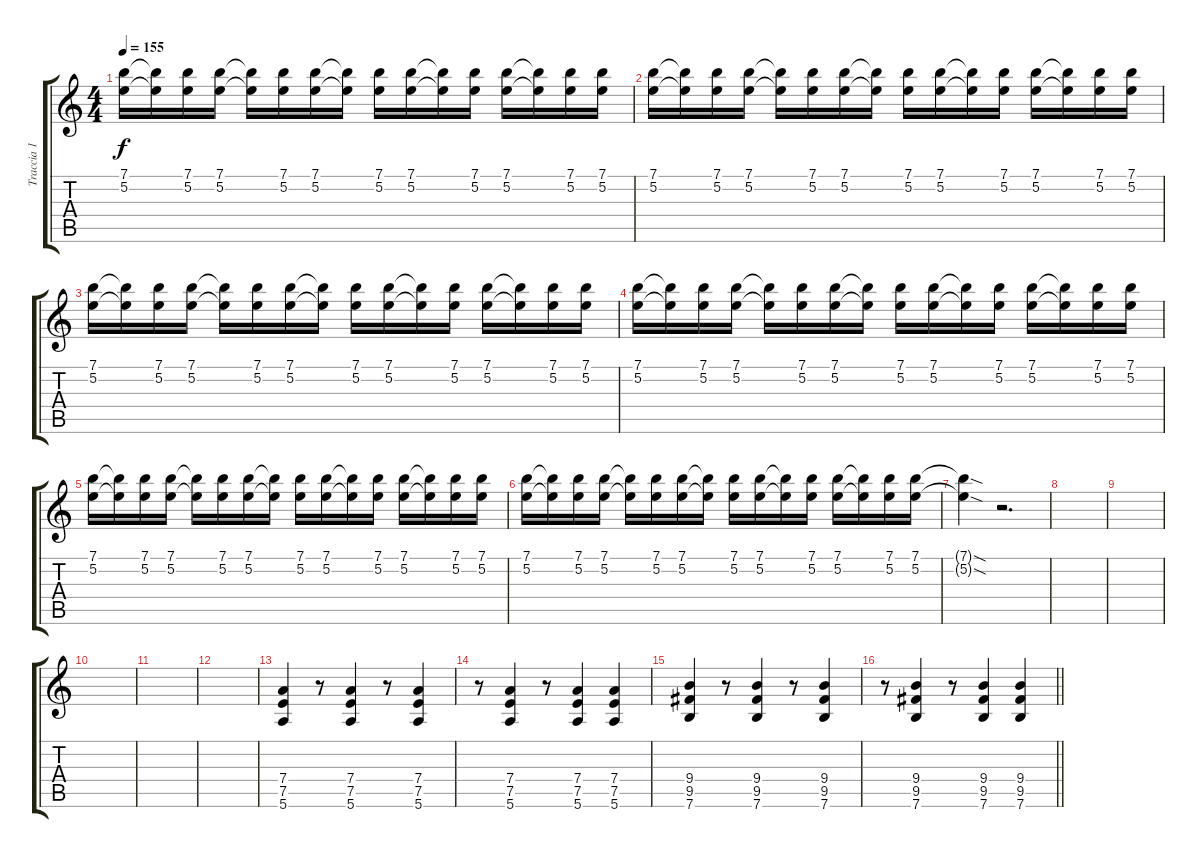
\track ("Traccia 1" "Traccia 1") {instrument overdrivenguitar}
\staff {score tabs}
\tuning (E4 B3 G3 D3 A2 E2) {hide}
\ts (4 4)
\tempo 155
\clef g2
\ks c
(7.1 5.2).16{dy f} (7.1{t} 5.2{t}).16 (7.1 5.2).16 (7.1 5.2).16 (7.1{t} 5.2{t}).16 (7.1 5.2).16 (7.1 5.2).16 (7.1{t} 5.2{t}).16 (7.1 5.2).16 (7.1 5.2).16 (7.1{t} 5.2{t}).16 (7.1 5.2).16 (7.1 5.2).16 (7.1{t} 5.2{t}).16 (7.1 5.2).16 (7.1 5.2).16 |
(7.1 5.2).16 (7.1{t} 5.2{t}).16 (7.1 5.2).16 (7.1 5.2).16 (7.1{t} 5.2{t}).16 (7.1 5.2).16 (7.1 5.2).16 (7.1{t} 5.2{t}).16 (7.1 5.2).16 (7.1 5.2).16 (7.1{t} 5.2{t}).16 (7.1 5.2).16 (7.1 5.2).16 (7.1{t} 5.2{t}).16 (7.1 5.2).16 (7.1 5.2).16 |
(7.1 5.2).16 (7.1{t} 5.2{t}).16 (7.1 5.2).16 (7.1 5.2).16 (7.1{t} 5.2{t}).16 (7.1 5.2).16 (7.1 5.2).16 (7.1{t} 5.2{t}).16 (7.1 5.2).16 (7.1 5.2).16 (7.1{t} 5.2{t}).16 (7.1 5.2).16 (7.1 5.2).16 (7.1{t} 5.2{t}).16 (7.1 5.2).16 (7.1 5.2).16 |
(7.1 5.2).16 (7.1{t} 5.2{t}).16 (7.1 5.2).16 (7.1 5.2).16 (7.1{t} 5.2{t}).16 (7.1 5.2).16 (7.1 5.2).16 (7.1{t} 5.2{t}).16 (7.1 5.2).16 (7.1 5.2).16 (7.1{t} 5.2{t}).16 (7.1 5.2).16 (7.1 5.2).16 (7.1{t} 5.2{t}).16 (7.1 5.2).16 (7.1 5.2).16 |
(7.1 5.2).16 (7.1{t} 5.2{t}).16 (7.1 5.2).16 (7.1 5.2).16 (7.1{t} 5.2{t}).16 (7.1 5.2).16 (7.1 5.2).16 (7.1{t} 5.2{t}).16 (7.1 5.2).16 (7.1 5.2).16 (7.1{t} 5.2{t}).16 (7.1 5.2).16 (7.1 5.2).16 (7.1{t} 5.2{t}).16 (7.1 5.2).16 (7.1 5.2).16 |
(7.1 5.2).16 (7.1{t} 5.2{t}).16 (7.1 5.2).16 (7.1 5.2).16 (7.1{t} 5.2{t}).16 (7.1 5.2).16 (7.1 5.2).16 (7.1{t} 5.2{t}).16 (7.1 5.2).16 (7.1 5.2).16 (7.1{t} 5.2{t}).16 (7.1 5.2).16 (7.1 5.2).16 (7.1{t} 5.2{t}).16 (7.1 5.2).16 (7.1 5.2).16 |
(7.1{sod t} 5.2{sod t}).4 r.2{d} |
|
|
|
|
|
(7.4 7.5 5.6).4 r.8 (7.4 7.5 5.6).4 r.8 (7.4 7.5 5.6).4 |
r.8 (7.4 7.5 5.6).4 r.8 (7.4 7.5 5.6).4 (7.4 7.5 5.6).4 |
(9.4 9.5 7.6).4 r.8 (9.4 9.5 7.6).4 r.8 (9.4 9.5 7.6).4 |
\barLineRight lightlight
r.8 (9.4 9.5 7.6).4 r.8 (9.4 9.5 7.6).4 (9.4 9.5 7.6).4
